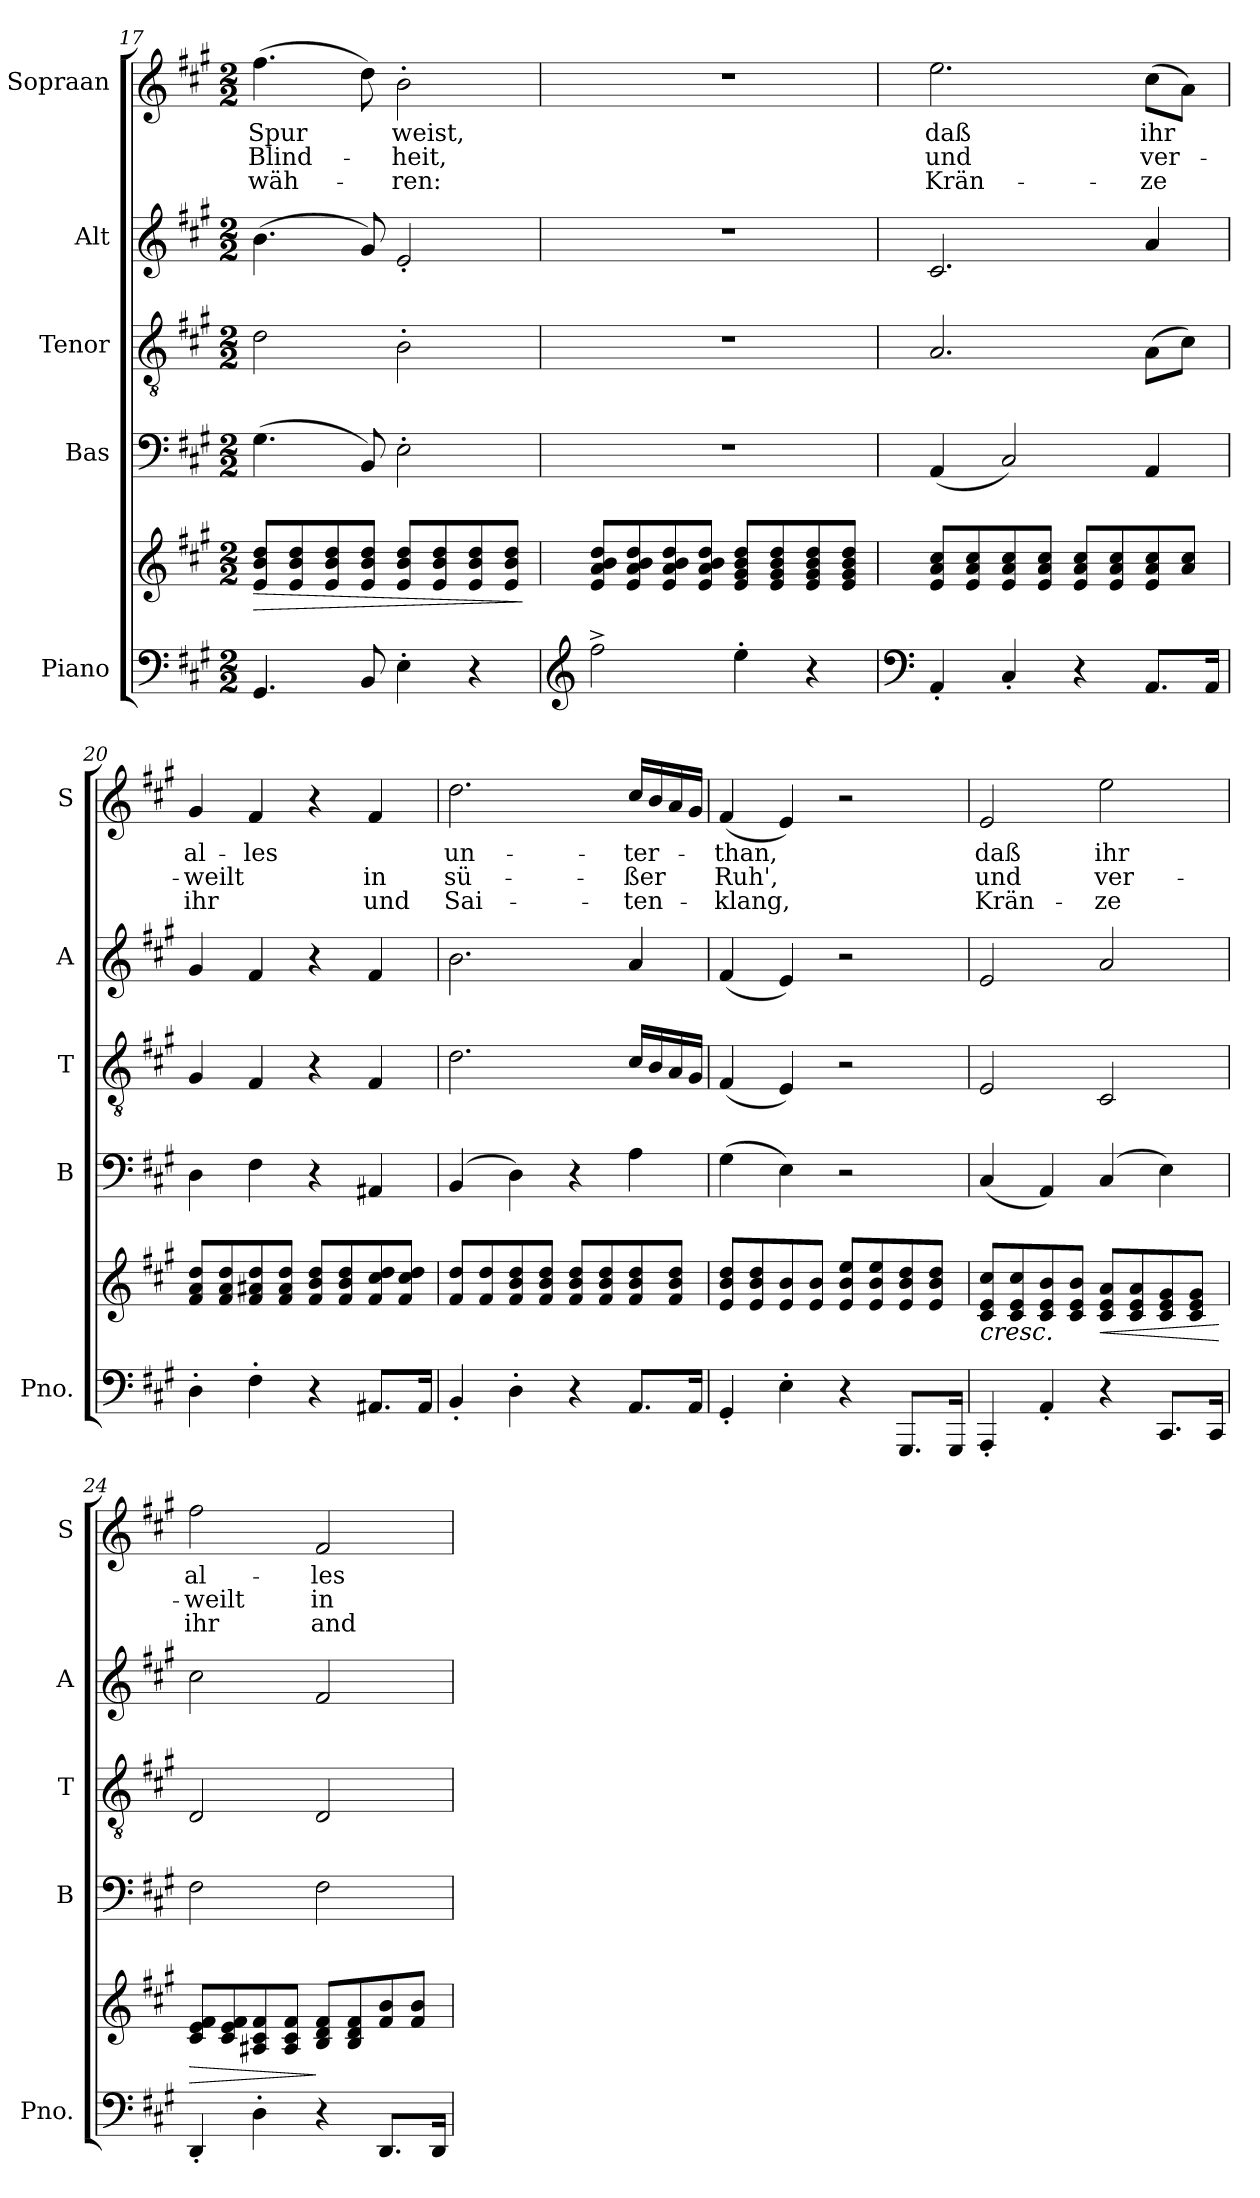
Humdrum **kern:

**kern	**kern	**dynam	**kern	**kern	**kern	**kern	**text	**text	**text
*part5	*part5	*part5	*part4	*part3	*part2	*part1	*part1	*part1	*part1
*staff6	*staff5	*staff5/6	*staff4	*staff3	*staff2	*staff1	*staff1	*staff1	*staff1
*I"Piano	*	*	*I"Bas	*I"Tenor	*I"Alt	*I"Sopraan	*	*	*
*I'Pno.	*	*	*I'B	*I'T	*I'A	*I'S	*	*	*
!!LO:PB:g=z
*clefF4	*clefG2	*	*clefF4	*clefGv2	*clefG2	*clefG2	*	*	*
*k[f#c#g#]	*k[f#c#g#]	*	*k[f#c#g#]	*k[f#c#g#]	*k[f#c#g#]	*k[f#c#g#]	*	*	*
*M2/2	*M2/2	*	*M2/2	*M2/2	*M2/2	*M2/2	*	*	*
=17	=17	=17	=17	=17	=17	=17	=17	=17	=17
!	!	!LO:HP:b	!	!	!	!	!LO:LY:b	!LO:LY:b:color=#00007F	!LO:LY:b
4.GG#/	8e/ 8b/ 8dd/L	>	(4.G#\	2d\	(4.b\	(4.ff#\	Spur	-Blind-	-wäh-
.	8e/ 8b/ 8dd/	.	.	.	.	.	.	.	.
.	8e/ 8b/ 8dd/	.	.	.	.	.	.	.	.
8BB/	8e/ 8b/ 8dd/J	.	8BB/)	.	8g#/)	8dd\)	.	.	.
!	!	!	!	!	!	!	!LO:LY:b	!LO:LY:b:color=#00007F	!LO:LY:b
4E'\	8e/ 8b/ 8dd/L	.	2E'\	2B'\	2e'/	2b'\	weist,	heit,	ren:
.	8e/ 8b/ 8dd/	.	.	.	.	.	.	.	.
4r	8e/ 8b/ 8dd/	.	.	.	.	.	.	.	.
.	8e/ 8b/ 8dd/J	.	.	.	.	.	.	.	.
.	.	]	.	.	.	.	.	.	.
=18	=18	=18	=18	=18	=18	=18	=18	=18	=18
*clefG2	*	*	*	*	*	*	*	*	*
2ff#^\	8e/ 8a/ 8b/ 8dd/L	.	1r	1r	1r	1r	.	.	.
.	8e/ 8a/ 8b/ 8dd/	.	.	.	.	.	.	.	.
.	8e/ 8a/ 8b/ 8dd/	.	.	.	.	.	.	.	.
.	8e/ 8a/ 8b/ 8dd/J	.	.	.	.	.	.	.	.
4ee'\	8e/ 8g#/ 8b/ 8dd/L	.	.	.	.	.	.	.	.
.	8e/ 8g#/ 8b/ 8dd/	.	.	.	.	.	.	.	.
4r	8e/ 8g#/ 8b/ 8dd/	.	.	.	.	.	.	.	.
.	8e/ 8g#/ 8b/ 8dd/J	.	.	.	.	.	.	.	.
=19	=19	=19	=19	=19	=19	=19	=19	=19	=19
*clefF4	*	*	*	*	*	*	*	*	*
!	!	!	!	!	!	!	!LO:LY:b	!LO:LY:b:color=#00007F	!LO:LY:b
4AA'/	8e/ 8a/ 8cc#/L	.	(4AA/	2.A/	2.c#/	2.ee\	daß	und	Krän-
.	8e/ 8a/ 8cc#/	.	.	.	.	.	.	.	.
4C#'/	8e/ 8a/ 8cc#/	.	2C#/)	.	.	.	.	.	.
.	8e/ 8a/ 8cc#/J	.	.	.	.	.	.	.	.
4r	8e/ 8a/ 8cc#/L	.	.	.	.	.	.	.	.
.	8e/ 8a/ 8cc#/	.	.	.	.	.	.	.	.
!	!	!	!	!	!	!	!LO:LY:b	!LO:LY:b:color=#00007F	!LO:LY:b
8.AA/L	8e/ 8a/ 8cc#/	.	4AA/	(8A\L	4a/	(8cc#\L	ihr	ver-	-ze
.	8a/ 8cc#/J	.	.	8c#\J)	.	8a\J)	.	.	.
16AA/Jk	.	.	.	.	.	.	.	.	.
=20	=20	=20	=20	=20	=20	=20	=20	=20	=20
!	!	!	!	!	!	!	!LO:LY:b	!LO:LY:b:color=#00007F	!LO:LY:b
4D'\	8f#/ 8a/ 8dd/L	.	4D\	4G#/	4g#/	4g#/	al-	weilt	ihr
.	8f#/ 8a/ 8dd/	.	.	.	.	.	.	.	.
!	!	!	!	!	!	!	!LO:LY:b	!	!
4F#'\	8f#/ 8a#X/ 8dd/	.	4F#\	4F#/	4f#/	4f#/	-les	.	.
.	8f#/ 8a#/ 8dd/J	.	.	.	.	.	.	.	.
4r	8f#/ 8b/ 8dd/L	.	4r	4r	4r	4r	.	.	.
.	8f#/ 8b/ 8dd/	.	.	.	.	.	.	.	.
!	!	!	!	!	!	!	!	!LO:LY:b:color=#00007F	!LO:LY:b
8.AA#X/L	8f#/ 8cc#/ 8dd/	.	4AA#X!/	4F#!/	4f#!/	4f#!/	.	in	und
.	8f#/ 8cc#/ 8dd/J	.	.	.	.	.	.	.	.
16AA#/Jk	.	.	.	.	.	.	.	.	.
=21	=21	=21	=21	=21	=21	=21	=21	=21	=21
!	!	!	!	!	!	!	!LO:LY:b	!LO:LY:b:color=#00007F	!LO:LY:b
4BB'/	8f#/ 8dd/L	.	(4BB/	2.d\	2.b\	2.dd\	un-	sü-	Sai-
.	8f#/ 8dd/	.	.	.	.	.	.	.	.
4D'\	8f#/ 8b/ 8dd/	.	4D\)	.	.	.	.	.	.
.	8f#/ 8b/ 8dd/J	.	.	.	.	.	.	.	.
4r	8f#/ 8b/ 8dd/L	.	4r	.	.	.	.	.	.
.	8f#/ 8b/ 8dd/	.	.	.	.	.	.	.	.
!	!	!	!	!	!	!	!LO:LY:b	!LO:LY:b:color=#00007F	!LO:LY:b
8.AA/L	8f#/ 8b/ 8dd/	.	4A\	16c#/LL	4a/	16cc#/LL	-ter-	-ßer	-ten-
.	.	.	.	16B/	.	16b/	.	.	.
.	8f#/ 8b/ 8dd/J	.	.	16A/	.	16a/	.	.	.
16AA/Jk	.	.	.	16G#/JJ	.	16g#/JJ	.	.	.
!!LO:LB:g=z
=22	=22	=22	=22	=22	=22	=22	=22	=22	=22
!	!	!	!	!	!	!	!LO:LY:b	!LO:LY:b:color=#00007F	!LO:LY:b
4GG#'/	8e/ 8b/ 8dd/L	.	(4G#\	(4F#/	(4f#/	(4f#/	than,	Ruh',	klang,
.	8e/ 8b/ 8dd/	.	.	.	.	.	.	.	.
4E'\	8e/ 8b/	.	4E\)	4E/)	4e/)	4e/)	.	.	.
.	8e/ 8b/J	.	.	.	.	.	.	.	.
4r	8e/ 8b/ 8ee/L	.	2r	2r	2r	2r	.	.	.
.	8e/ 8b/ 8ee/	.	.	.	.	.	.	.	.
8.GGG#/L	8e/ 8b/ 8dd/	.	.	.	.	.	.	.	.
.	8e/ 8b/ 8dd/J	.	.	.	.	.	.	.	.
16GGG#/Jk	.	.	.	.	.	.	.	.	.
=23	=23	=23	=23	=23	=23	=23	=23	=23	=23
!	!	!LO:HP:b	!	!	!	!	!LO:LY:b	!LO:LY:b:color=#00007F	!LO:LY:b
4AAA'/	8c#/ 8e/ 8cc#/L	<	(4C#/	2E/	2e/	2e/	daß	und	Krän-
.	8c#/ 8e/ 8cc#/	.	.	.	.	.	.	.	.
4AA'/	8c#/ 8e/ 8b/	.	4AA/)	.	.	.	.	.	.
.	8c#/ 8e/ 8b/J	.	.	.	.	.	.	.	.
!	!	!LO:HP:b	!	!	!	!	!LO:LY:b	!LO:LY:b:color=#00007F	!LO:LY:b
4r	8c#/ 8e/ 8a/L	<	(4C#/	2C#/	2a/	2ee\	ihr	ver-	-ze
.	8c#/ 8e/ 8a/	.	.	.	.	.	.	.	.
8.CC#/L	8c#/ 8e/ 8g#/	.	4E\)	.	.	.	.	.	.
.	8c#/ 8e/ 8g#/J	.	.	.	.	.	.	.	.
16CC#/Jk	.	.	.	.	.	.	.	.	.
.	.	[ [	.	.	.	.	.	.	.
=24	=24	=24	=24	=24	=24	=24	=24	=24	=24
!	!	!LO:HP:b	!	!	!	!	!LO:LY:b	!LO:LY:b:color=#00007F	!LO:LY:b
4DD'/	8c#/ 8e/ 8f#/L	>	2F#\	2D/	2cc#\	2ff#\	al-	weilt	ihr
.	8c#/ 8e/ 8f#/	.	.	.	.	.	.	.	.
4D'\	8A#X/ 8c#/ 8f#/	.	.	.	.	.	.	.	.
.	8A#/ 8c#/ 8f#/J	.	.	.	.	.	.	.	.
!	!	!	!	!	!	!	!LO:LY:b	!LO:LY:b:color=#00007F	!LO:LY:b
4r	8B/ 8d/ 8f#/L	]	2F#\	2D/	2f#/	2f#/	-les	in	and
.	8B/ 8d/ 8f#/	.	.	.	.	.	.	.	.
8.DD/L	8f#/ 8b/	.	.	.	.	.	.	.	.
.	8f#/ 8b/J	.	.	.	.	.	.	.	.
16DD/Jk	.	.	.	.	.	.	.	.	.
=	=	=	=	=	=	=	=	=	=
*-	*-	*-	*-	*-	*-	*-	*-	*-	*-
